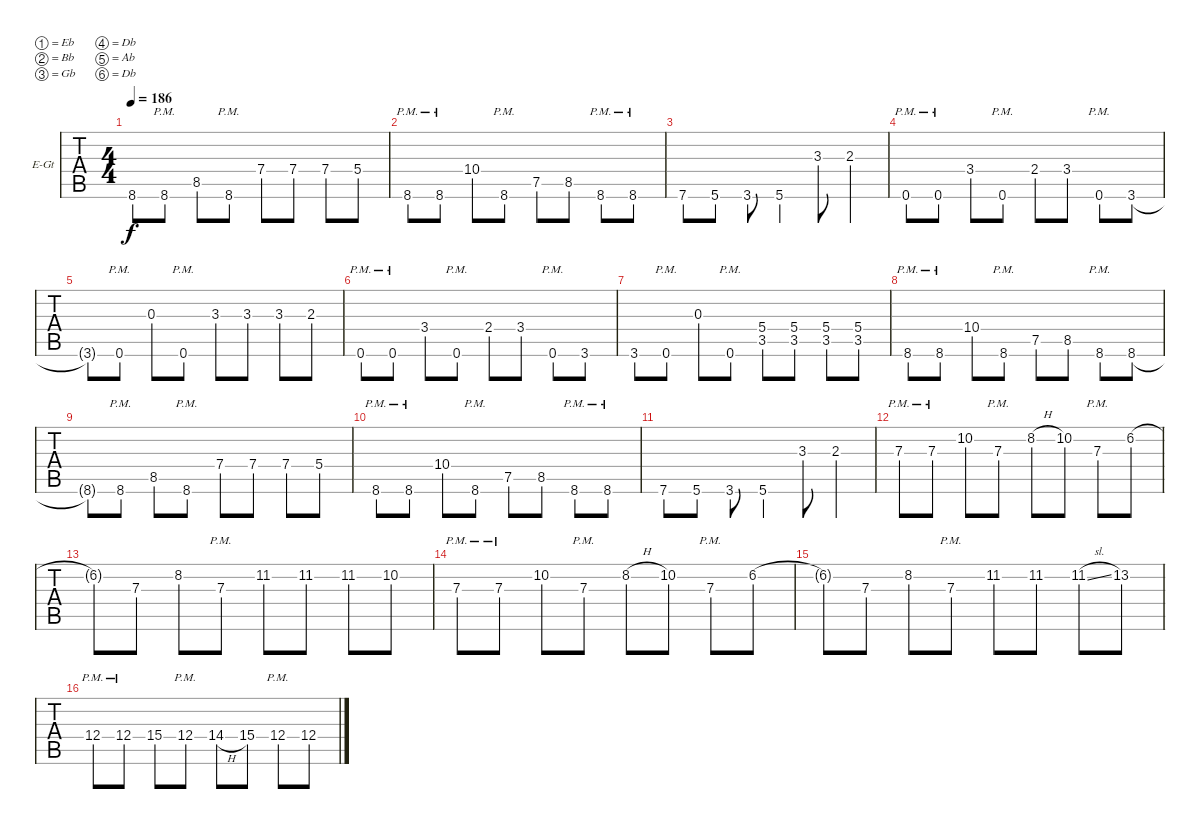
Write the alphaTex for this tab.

\bracketExtendMode groupsimilarinstruments
\firstSystemTrackNameOrientation horizontal
\otherSystemsTrackNameOrientation horizontal
\track ("Rhytm" "E-Gt") {instrument distortionguitar}
\staff {tabs}
\tuning (Eb4 Bb3 Gb3 Db3 Ab2 Db2)
\ts (4 4)
\tempo 186
\clef g2
\ks db
8.6{t}.8{dy f} 8.6{pm}.8 8.5.8 8.6{pm}.8 7.4.8 7.4.8 7.4.8 5.4.8 |
8.6{pm}.8 8.6{pm}.8 10.4.8 8.6{pm}.8 7.5.8 8.5.8 8.6{pm}.8 8.6{pm}.8 |
7.6.8 5.6.8 3.6.8 5.6.4 3.3.8 2.3.4 |
0.6{pm}.8 0.6{pm}.8 3.4.8 0.6{pm}.8 2.4.8 3.4.8 0.6{pm}.8 3.6.8 |
3.6{t}.8 0.6{pm}.8 0.3.8 0.6{pm}.8 3.3.8 3.3.8 3.3.8 2.3.8 |
0.6{pm}.8 0.6{pm}.8 3.4.8 0.6{pm}.8 2.4.8 3.4.8 0.6{pm}.8 3.6.8 |
3.6.8 0.6{pm}.8 0.3.8 0.6{pm}.8 (5.4 3.5).8 (5.4 3.5).8 (5.4 3.5).8 (5.4 3.5).8 |
8.6{pm}.8 8.6{pm}.8 10.4.8 8.6{pm}.8 7.5.8 8.5.8 8.6{pm}.8 8.6.8 |
8.6{t}.8 8.6{pm}.8 8.5.8 8.6{pm}.8 7.4.8 7.4.8 7.4.8 5.4.8 |
8.6{pm}.8 8.6{pm}.8 10.4.8 8.6{pm}.8 7.5.8 8.5.8 8.6{pm}.8 8.6{pm}.8 |
7.6.8 5.6.8 3.6.8 5.6.4 3.3.8 2.3.4 |
7.3{pm}.8 7.3{pm}.8 10.2.8 7.3{pm}.8 8.2{h}.8 10.2.8 7.3{pm}.8 6.2.8 |
6.2{t}.8 7.3.8 8.2.8 7.3{pm}.8 11.2.8 11.2.8 11.2.8 10.2.8 |
7.3{pm}.8 7.3{pm}.8 10.2.8 7.3{pm}.8 8.2{h}.8 10.2.8 7.3{pm}.8 6.2.8 |
6.2{t}.8 7.3.8 8.2.8 7.3{pm}.8 11.2.8 11.2.8 11.2{sl}.8 13.2.8 |
12.4{pm}.8 12.4{pm}.8 15.4.8 12.4{pm}.8 14.4{h}.8 15.4.8 12.4{pm}.8 12.4.8
